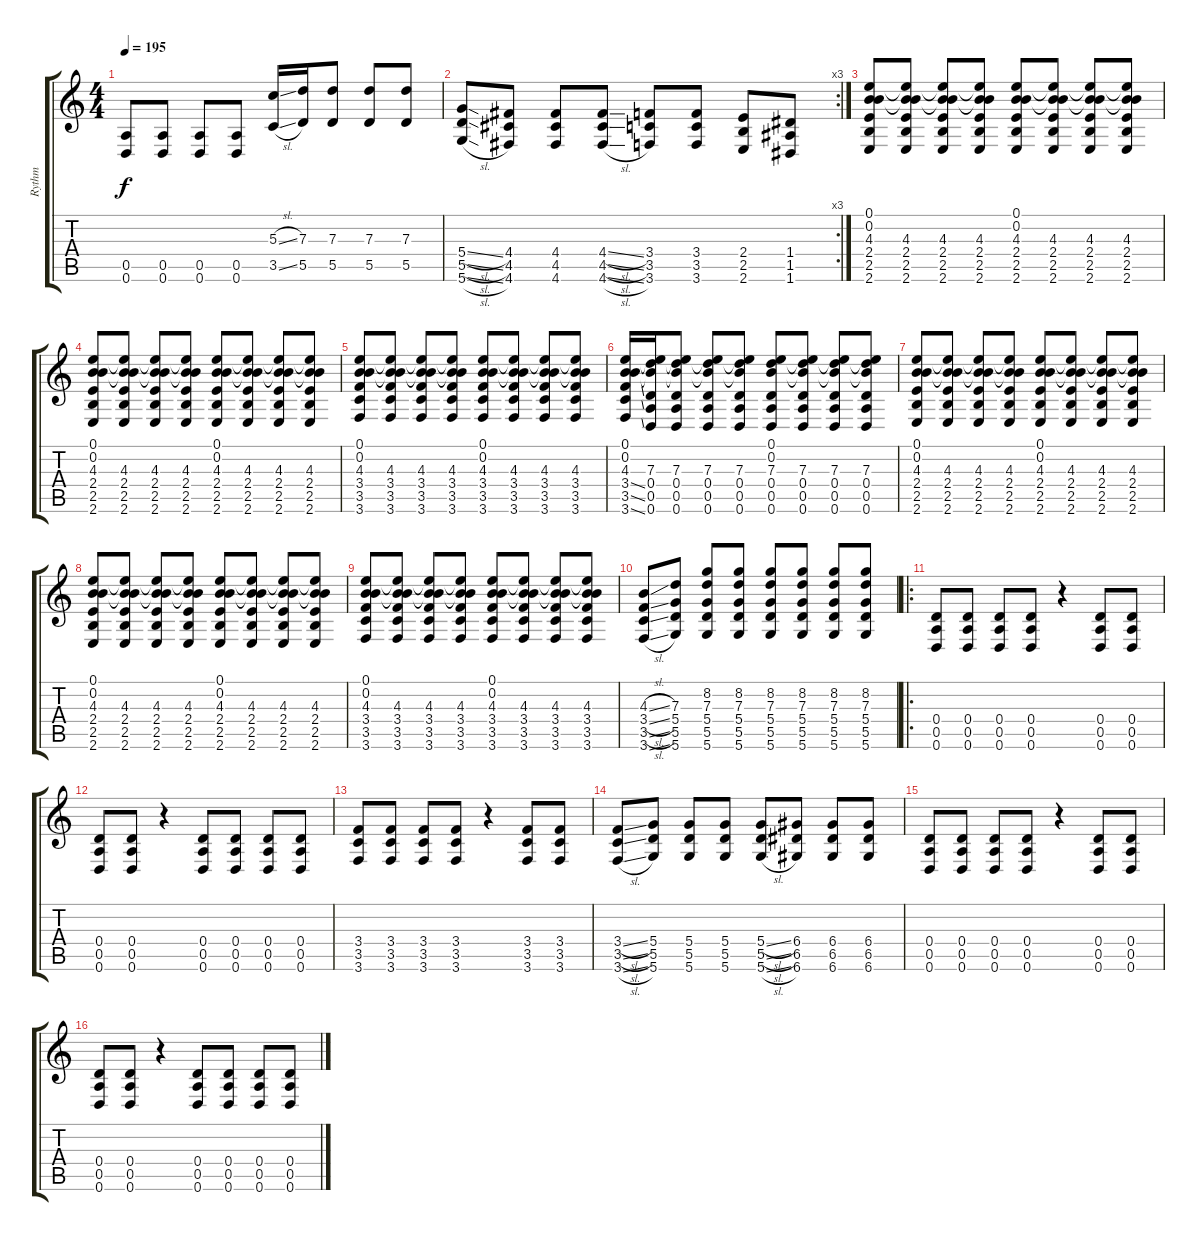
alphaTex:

\track ("Rythm" "Rythm") {instrument distortionguitar}
\staff {score tabs}
\tuning (E4 B3 G3 D3 A2 D2) {hide}
\ts (4 4)
\tempo 195
\clef g2
\ks c
(0.5 0.6).8{dy f} (0.5 0.6).8 (0.5 0.6).8 (0.5 0.6).8 (5.3{sl} 3.5{sl}).16 (7.3 5.5).16 (7.3 5.5).8 (7.3 5.5).8 (7.3 5.5).8 |
\rc 3
(5.4{sl} 5.5{sl} 5.6{sl}).8 (4.4 4.5 4.6).8 (4.4 4.5 4.6).8 (4.4{sl} 4.5{sl} 4.6{sl}).8 (3.4 3.5 3.6).8 (3.4 3.5 3.6).8 (2.4 2.5 2.6).8 (1.4 1.5 1.6).8 |
(0.1 0.2 4.3 2.4 2.5 2.6).8 (0.1{t} 0.2{t} 4.3 2.4 2.5 2.6).8 (0.1{t} 0.2{t} 4.3 2.4 2.5 2.6).8 (0.1{t} 0.2{t} 4.3 2.4 2.5 2.6).8 (0.1 0.2 4.3 2.4 2.5 2.6).8 (0.1{t} 0.2{t} 4.3 2.4 2.5 2.6).8 (0.1{t} 0.2{t} 4.3 2.4 2.5 2.6).8 (0.1{t} 0.2{t} 4.3 2.4 2.5 2.6).8 |
(0.1 0.2 4.3 2.4 2.5 2.6).8 (0.1{t} 0.2{t} 4.3 2.4 2.5 2.6).8 (0.1{t} 0.2{t} 4.3 2.4 2.5 2.6).8 (0.1{t} 0.2{t} 4.3 2.4 2.5 2.6).8 (0.1 0.2 4.3 2.4 2.5 2.6).8 (0.1{t} 0.2{t} 4.3 2.4 2.5 2.6).8 (0.1{t} 0.2{t} 4.3 2.4 2.5 2.6).8 (0.1{t} 0.2{t} 4.3 2.4 2.5 2.6).8 |
(0.1 0.2 4.3 3.4 3.5 3.6).8 (0.1{t} 0.2{t} 4.3 3.4 3.5 3.6).8 (0.1{t} 0.2{t} 4.3 3.4 3.5 3.6).8 (0.1{t} 0.2{t} 4.3 3.4 3.5 3.6).8 (0.1 0.2 4.3 3.4 3.5 3.6).8 (0.1{t} 0.2{t} 4.3 3.4 3.5 3.6).8 (0.1{t} 0.2{t} 4.3 3.4 3.5 3.6).8 (0.1{t} 0.2{t} 4.3 3.4 3.5 3.6).8 |
(0.1 0.2 4.3 3.4{ss} 3.5{ss} 3.6{ss}).16 (0.1{t} 0.2{t} 7.3 0.4 0.5 0.6).16 (0.1{t} 0.2{t} 7.3 0.4 0.5 0.6).8 (0.1{t} 0.2{t} 7.3 0.4 0.5 0.6).8 (0.1{t} 0.2{t} 7.3 0.4 0.5 0.6).8 (0.1 0.2 7.3 0.4 0.5 0.6).8 (0.1{t} 0.2{t} 7.3 0.4 0.5 0.6).8 (0.1{t} 0.2{t} 7.3 0.4 0.5 0.6).8 (0.1{t} 0.2{t} 7.3 0.4 0.5 0.6).8 |
(0.1 0.2 4.3 2.4 2.5 2.6).8 (0.1{t} 0.2{t} 4.3 2.4 2.5 2.6).8 (0.1{t} 0.2{t} 4.3 2.4 2.5 2.6).8 (0.1{t} 0.2{t} 4.3 2.4 2.5 2.6).8 (0.1 0.2 4.3 2.4 2.5 2.6).8 (0.1{t} 0.2{t} 4.3 2.4 2.5 2.6).8 (0.1{t} 0.2{t} 4.3 2.4 2.5 2.6).8 (0.1{t} 0.2{t} 4.3 2.4 2.5 2.6).8 |
(0.1 0.2 4.3 2.4 2.5 2.6).8 (0.1{t} 0.2{t} 4.3 2.4 2.5 2.6).8 (0.1{t} 0.2{t} 4.3 2.4 2.5 2.6).8 (0.1{t} 0.2{t} 4.3 2.4 2.5 2.6).8 (0.1 0.2 4.3 2.4 2.5 2.6).8 (0.1{t} 0.2{t} 4.3 2.4 2.5 2.6).8 (0.1{t} 0.2{t} 4.3 2.4 2.5 2.6).8 (0.1{t} 0.2{t} 4.3 2.4 2.5 2.6).8 |
(0.1 0.2 4.3 3.4 3.5 3.6).8 (0.1{t} 0.2{t} 4.3 3.4 3.5 3.6).8 (0.1{t} 0.2{t} 4.3 3.4 3.5 3.6).8 (0.1{t} 0.2{t} 4.3 3.4 3.5 3.6).8 (0.1 0.2 4.3 3.4 3.5 3.6).8 (0.1{t} 0.2{t} 4.3 3.4 3.5 3.6).8 (0.1{t} 0.2{t} 4.3 3.4 3.5 3.6).8 (0.1{t} 0.2{t} 4.3 3.4 3.5 3.6).8 |
(4.3{sl} 3.4{sl} 3.5{sl} 3.6{sl}).8 (7.3 5.4 5.5 5.6).8 (8.2 7.3 5.4 5.5 5.6).8 (8.2 7.3 5.4 5.5 5.6).8 (8.2 7.3 5.4 5.5 5.6).8 (8.2 7.3 5.4 5.5 5.6).8 (8.2 7.3 5.4 5.5 5.6).8 (8.2 7.3 5.4 5.5 5.6).8 |
\ro
(0.4 0.5 0.6).8 (0.4 0.5 0.6).8 (0.4 0.5 0.6).8 (0.4 0.5 0.6).8 r.4 (0.4 0.5 0.6).8 (0.4 0.5 0.6).8 |
(0.4 0.5 0.6).8 (0.4 0.5 0.6).8 r.4 (0.4 0.5 0.6).8 (0.4 0.5 0.6).8 (0.4 0.5 0.6).8 (0.4 0.5 0.6).8 |
(3.4 3.5 3.6).8 (3.4 3.5 3.6).8 (3.4 3.5 3.6).8 (3.4 3.5 3.6).8 r.4 (3.4 3.5 3.6).8 (3.4 3.5 3.6).8 |
(3.4{sl} 3.5{sl} 3.6{sl}).8 (5.4 5.5 5.6).8 (5.4 5.5 5.6).8 (5.4 5.5 5.6).8 (5.4{sl} 5.5{sl} 5.6{sl}).8 (6.4 6.5 6.6).8 (6.4 6.5 6.6).8 (6.4 6.5 6.6).8 |
(0.4 0.5 0.6).8 (0.4 0.5 0.6).8 (0.4 0.5 0.6).8 (0.4 0.5 0.6).8 r.4 (0.4 0.5 0.6).8 (0.4 0.5 0.6).8 |
(0.4 0.5 0.6).8 (0.4 0.5 0.6).8 r.4 (0.4 0.5 0.6).8 (0.4 0.5 0.6).8 (0.4 0.5 0.6).8 (0.4 0.5 0.6).8
